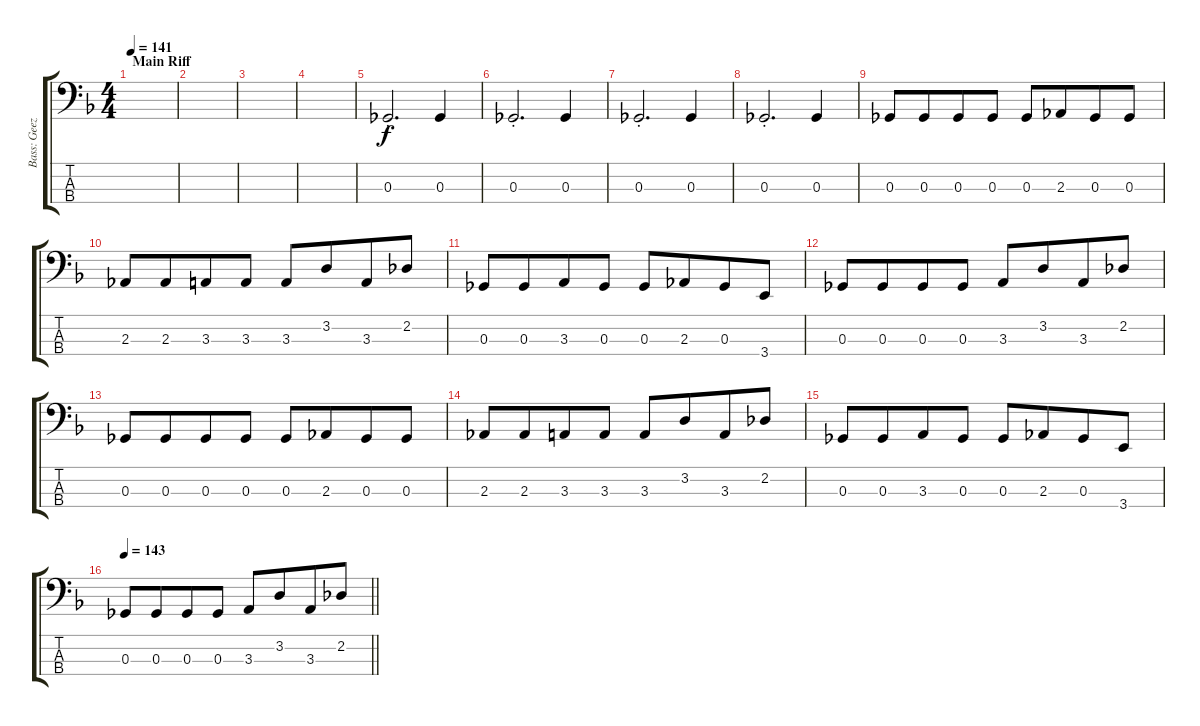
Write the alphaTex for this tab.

\track ("Bass: Geezer" "Bass: Geez") {instrument electricbassfinger}
\staff {score tabs}
\tuning (E2 B1 Gb1 Db1) {hide}
\ts (4 4)
\section ("" "Main Riff")
\tempo 141
\clef f4
\ks f
|
|
|
|
0.3{st}.2{d} 0.3.4 |
0.3{st}.2{d} 0.3.4 |
0.3{st}.2{d} 0.3.4 |
0.3{st}.2{d} 0.3.4 |
0.3.8 0.3.8{beam merge} 0.3.8 0.3.8 0.3.8 2.3.8{beam merge} 0.3.8 0.3.8 |
2.3.8 2.3.8{beam merge} 3.3.8 3.3.8 3.3.8 3.2.8{beam merge} 3.3.8 2.2.8 |
0.3.8 0.3.8{beam merge} 3.3.8 0.3.8 0.3.8 2.3.8{beam merge} 0.3.8 3.4.8 |
0.3.8 0.3.8{beam merge} 0.3.8 0.3.8 3.3.8 3.2.8{beam merge} 3.3.8 2.2.8 |
0.3.8 0.3.8{beam merge} 0.3.8 0.3.8 0.3.8 2.3.8{beam merge} 0.3.8 0.3.8 |
2.3.8 2.3.8{beam merge} 3.3.8 3.3.8 3.3.8 3.2.8{beam merge} 3.3.8 2.2.8 |
0.3.8 0.3.8{beam merge} 3.3.8 0.3.8 0.3.8 2.3.8{beam merge} 0.3.8 3.4.8 |
\tempo 143
\barLineRight lightlight
0.3.8 0.3.8{beam merge} 0.3.8 0.3.8 3.3.8 3.2.8{beam merge} 3.3.8 2.2.8
